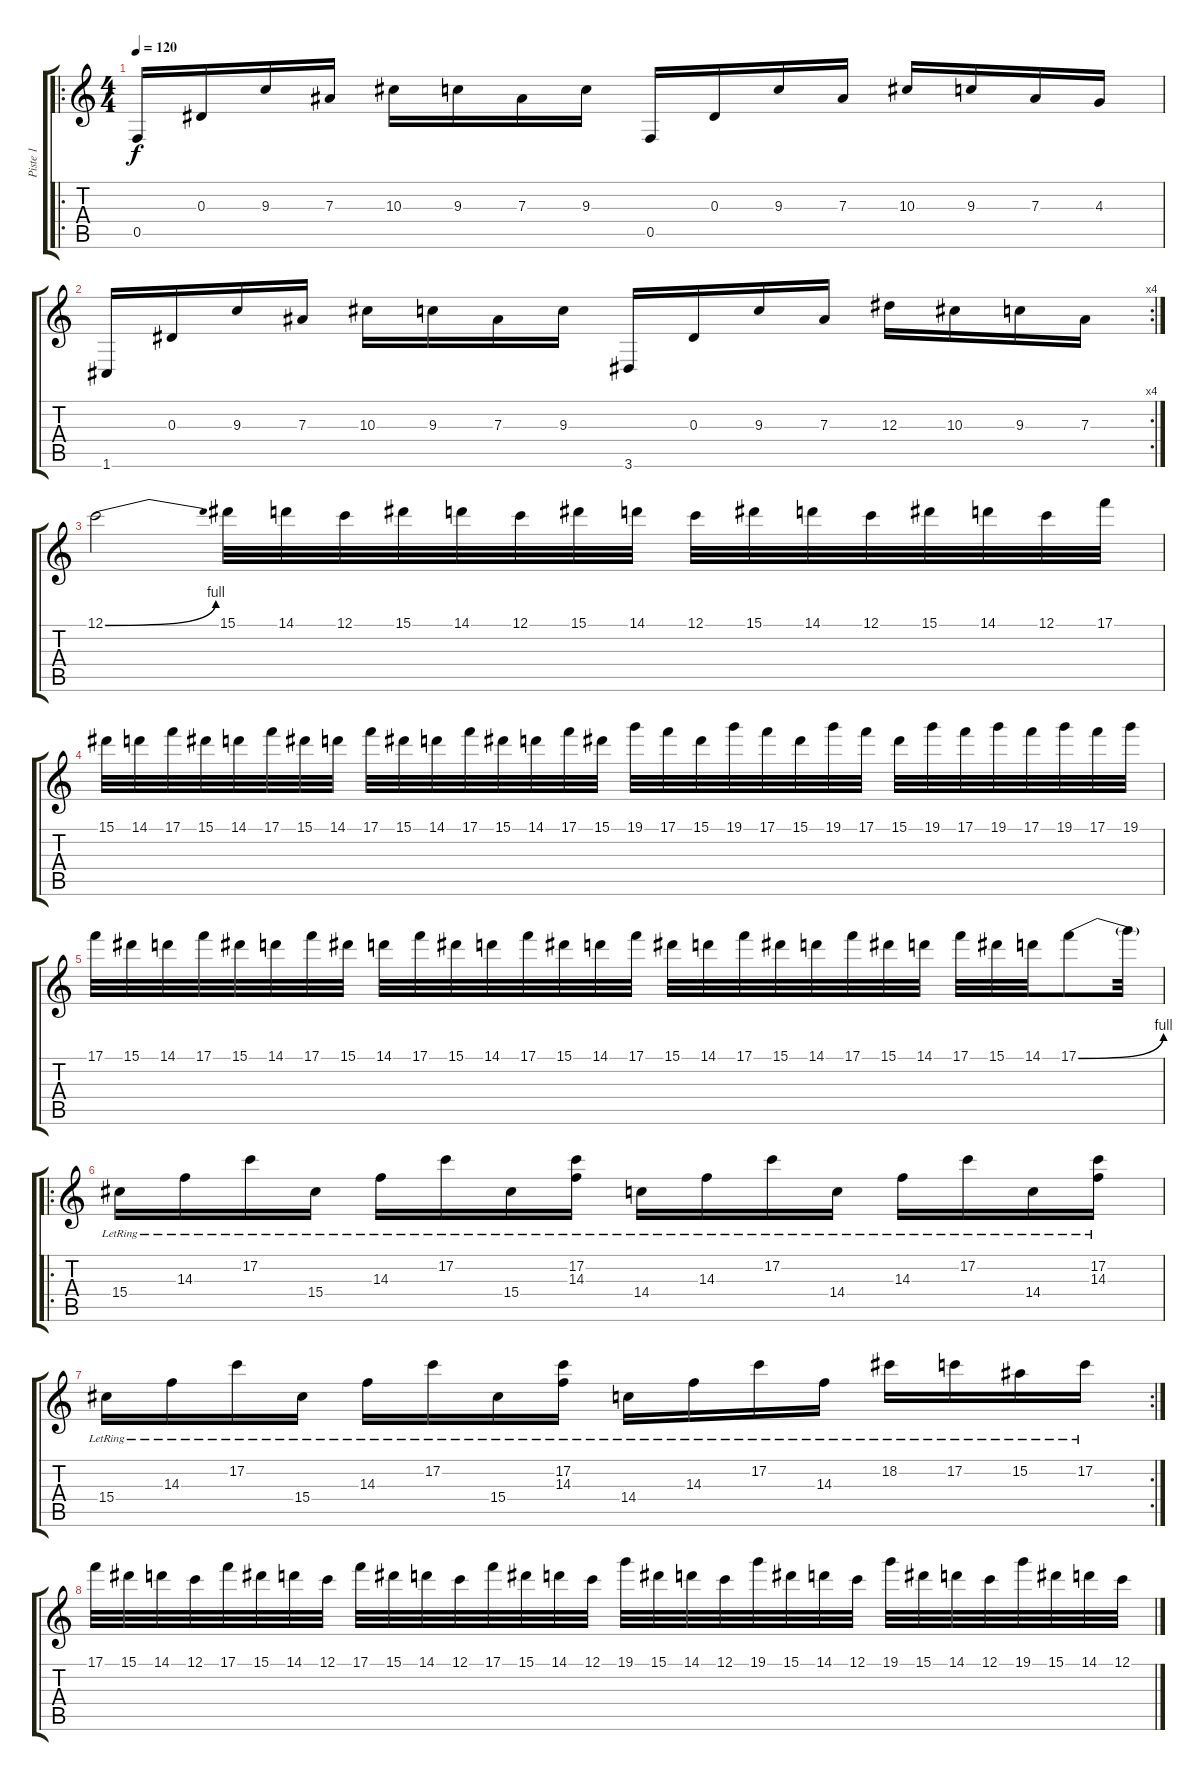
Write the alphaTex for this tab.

\track ("Piste 1" "Piste 1") {instrument distortionguitar}
\staff {score tabs}
\tuning (C4 G3 Eb3 Bb2 F2 C2) {hide}
\ro
\ts (4 4)
\tempo 120
\clef g2
\ks c
0.5.16{dy f instrument distortionguitar} 0.3.16 9.3.16 7.3.16 10.3.16 9.3.16 7.3.16 9.3.16 0.5.16 0.3.16 9.3.16 7.3.16 10.3.16 9.3.16 7.3.16 4.3.16 |
\rc 4
1.6.16 0.3.16 9.3.16 7.3.16 10.3.16 9.3.16 7.3.16 9.3.16 3.6.16 0.3.16 9.3.16 7.3.16 12.3.16 10.3.16 9.3.16 7.3.16 |
12.1{be (bend 0 0 60 4)}.2 15.1.32 14.1.32 12.1.32 15.1.32 14.1.32 12.1.32 15.1.32 14.1.32 12.1.32 15.1.32 14.1.32 12.1.32 15.1.32 14.1.32 12.1.32 17.1.32 |
15.1.32 14.1.32 17.1.32 15.1.32 14.1.32 17.1.32 15.1.32 14.1.32 17.1.32 15.1.32 14.1.32 17.1.32 15.1.32 14.1.32 17.1.32 15.1.32 19.1.32 17.1.32 15.1.32 19.1.32 17.1.32 15.1.32 19.1.32 17.1.32 15.1.32 19.1.32 17.1.32 19.1.32 17.1.32 19.1.32 17.1.32 19.1.32 |
17.1.32 15.1.32 14.1.32 17.1.32 15.1.32 14.1.32 17.1.32 15.1.32 14.1.32 17.1.32 15.1.32 14.1.32 17.1.32 15.1.32 14.1.32 17.1.32 15.1.32 14.1.32 17.1.32 15.1.32 14.1.32 17.1.32 15.1.32 14.1.32 17.1.32 15.1.32 14.1.32 17.1{be (bend 0 0 60 4)}.8 17.1{t}.32 |
\ro
15.4{lr}.16 14.3{lr}.16 17.2{lr}.16 15.4{lr}.16 14.3{lr}.16 17.2{lr}.16 15.4{lr}.16 (17.2{lr} 14.3{lr}).16 14.4{lr}.16 14.3{lr}.16 17.2{lr}.16 14.4{lr}.16 14.3{lr}.16 17.2{lr}.16 14.4{lr}.16 (17.2{lr} 14.3{lr}).16 |
\rc 2
15.4{lr}.16 14.3{lr}.16 17.2{lr}.16 15.4{lr}.16 14.3{lr}.16 17.2{lr}.16 15.4{lr}.16 (17.2{lr} 14.3{lr}).16 14.4{lr}.16 14.3{lr}.16 17.2{lr}.16 14.3{lr}.16 18.2{lr}.16 17.2{lr}.16 15.2{lr}.16 17.2{lr}.16 |
17.1.32 15.1.32 14.1.32 12.1.32 17.1.32 15.1.32 14.1.32 12.1.32 17.1.32 15.1.32 14.1.32 12.1.32 17.1.32 15.1.32 14.1.32 12.1.32 19.1.32 15.1.32 14.1.32 12.1.32 19.1.32 15.1.32 14.1.32 12.1.32 19.1.32 15.1.32 14.1.32 12.1.32 19.1.32 15.1.32 14.1.32 12.1.32
